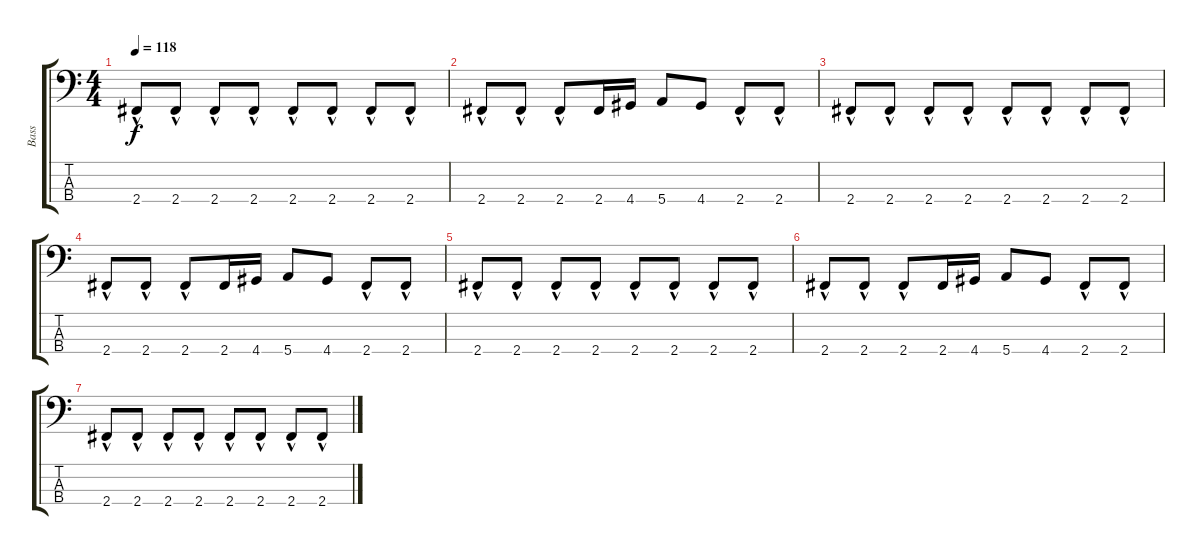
\track ("Bass" "Bass") {instrument synthbass2}
\staff {score tabs}
\tuning (G2 D2 A1 E1) {hide}
\ts (4 4)
\tempo 118
\clef f4
\ks c
2.4{hac}.8{dy f} 2.4{hac}.8 2.4{hac}.8 2.4{hac}.8 2.4{hac}.8 2.4{hac}.8 2.4{hac}.8 2.4{hac}.8 |
2.4{hac}.8 2.4{hac}.8 2.4{hac}.8 2.4.16 4.4.16 5.4.8 4.4.8 2.4{hac}.8 2.4{hac}.8 |
2.4{hac}.8 2.4{hac}.8 2.4{hac}.8 2.4{hac}.8 2.4{hac}.8 2.4{hac}.8 2.4{hac}.8 2.4{hac}.8 |
2.4{hac}.8 2.4{hac}.8 2.4{hac}.8 2.4.16 4.4.16 5.4.8 4.4.8 2.4{hac}.8 2.4{hac}.8 |
2.4{hac}.8 2.4{hac}.8 2.4{hac}.8 2.4{hac}.8 2.4{hac}.8 2.4{hac}.8 2.4{hac}.8 2.4{hac}.8 |
2.4{hac}.8 2.4{hac}.8 2.4{hac}.8 2.4.16 4.4.16 5.4.8 4.4.8 2.4{hac}.8 2.4{hac}.8 |
2.4{hac}.8 2.4{hac}.8 2.4{hac}.8 2.4{hac}.8 2.4{hac}.8 2.4{hac}.8 2.4{hac}.8 2.4{hac}.8
